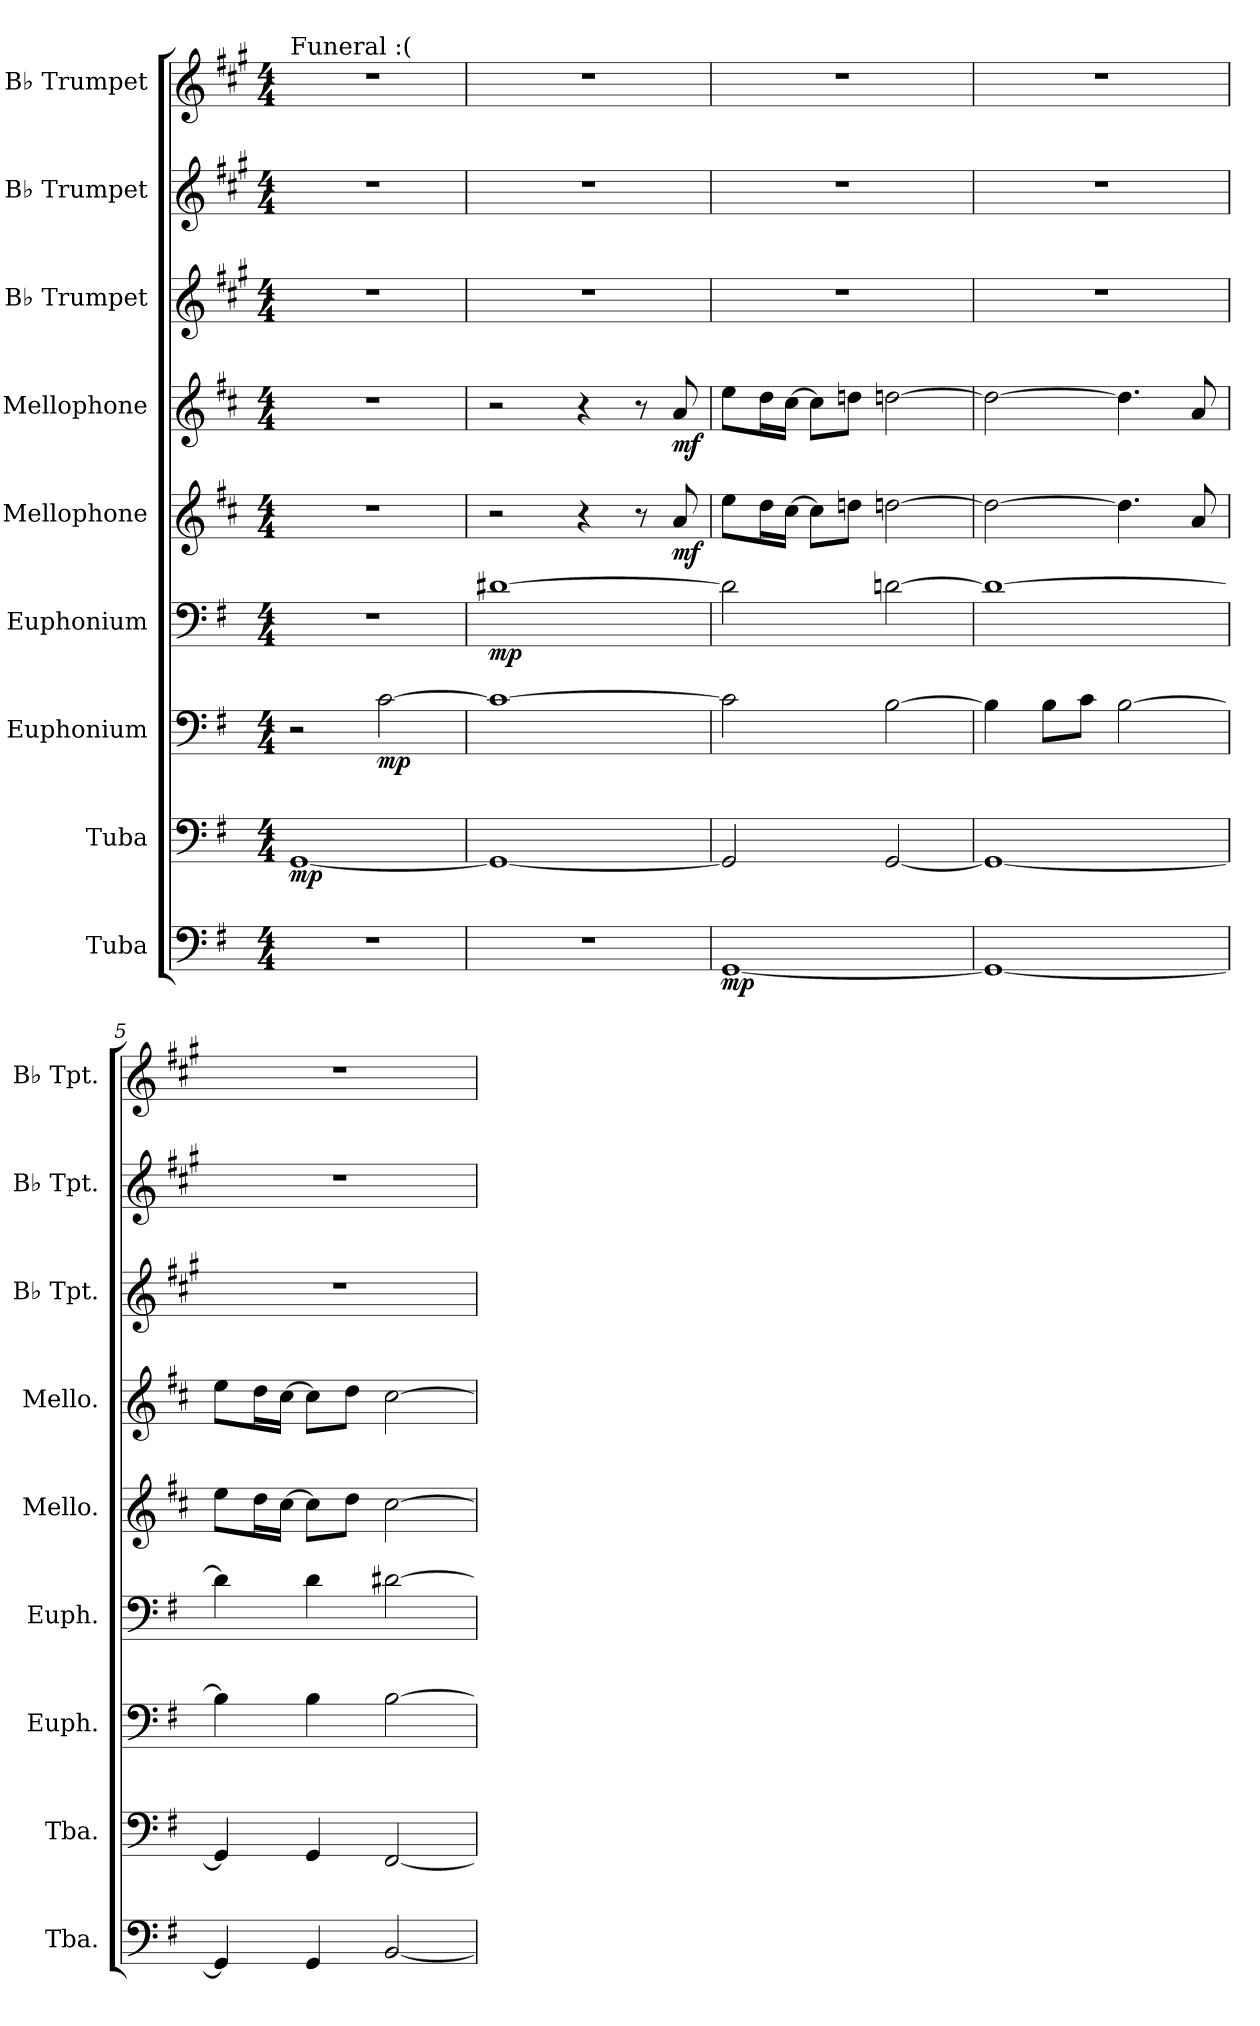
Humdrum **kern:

**kern	**dynam	**kern	**dynam	**kern	**dynam	**kern	**dynam	**kern	**dynam	**kern	**dynam	**kern	**kern	**kern
*part9	*part9	*part8	*part8	*part7	*part7	*part6	*part6	*part5	*part5	*part4	*part4	*part3	*part2	*part1
*staff9	*staff9	*staff8	*staff8	*staff7	*staff7	*staff6	*staff6	*staff5	*staff5	*staff4	*staff4	*staff3	*staff2	*staff1
*I"Tuba	*	*I"Tuba	*	*I"Euphonium	*	*I"Euphonium	*	*I"Mellophone	*	*I"Mellophone	*	*I"B♭ Trumpet	*I"B♭ Trumpet	*I"B♭ Trumpet
*I'Tba.	*	*I'Tba.	*	*I'Euph.	*	*I'Euph.	*	*I'Mello.	*	*I'Mello.	*	*I'B♭ Tpt.	*I'B♭ Tpt.	*I'B♭ Tpt.
*clefF4	*	*clefF4	*	*clefF4	*	*clefF4	*	*clefG2	*	*clefG2	*	*clefG2	*clefG2	*clefG2
*	*	*	*	*	*	*	*	*ITrd4c7	*	*ITrd4c7	*	*ITrd1c2	*ITrd1c2	*ITrd1c2
*k[f#]	*	*k[f#]	*	*k[f#]	*	*k[f#]	*	*k[f#]	*	*k[f#]	*	*k[f#]	*k[f#]	*k[f#]
*M4/4	*	*M4/4	*	*M4/4	*	*M4/4	*	*M4/4	*	*M4/4	*	*M4/4	*M4/4	*M4/4
*MM80	*	*MM80	*	*MM80	*	*MM80	*	*MM80	*	*MM80	*	*MM80	*MM80	*MM80
=1	=1	=1	=1	=1	=1	=1	=1	=1	=1	=1	=1	=1	=1	=1
!	!	!	!	!	!	!	!	!	!	!	!	!	!	!LO:TX:a:t=Funeral &colon;(
!	!	!	!LO:DY:b	!	!	!	!	!	!	!	!	!	!	!
1r	.	[1GG	mp	2r	.	1r	.	1r	.	1r	.	1r	1r	1r
!	!	!	!	!	!LO:DY:b	!	!	!	!	!	!	!	!	!
.	.	.	.	[2c\	mp	.	.	.	.	.	.	.	.	.
=2	=2	=2	=2	=2	=2	=2	=2	=2	=2	=2	=2	=2	=2	=2
!	!	!	!	!	!	!	!LO:DY:b	!	!	!	!	!	!	!
1r	.	1GG_	.	1c_	.	[1d#X	mp	2r	.	2r	.	1r	1r	1r
.	.	.	.	.	.	.	.	4r	.	4r	.	.	.	.
.	.	.	.	.	.	.	.	8r	.	8r	.	.	.	.
!	!	!	!	!	!	!	!	!	!LO:DY:b	!	!LO:DY:b	!	!	!
.	.	.	.	.	.	.	.	8d/	mf	8d/	mf	.	.	.
=3	=3	=3	=3	=3	=3	=3	=3	=3	=3	=3	=3	=3	=3	=3
!	!LO:DY:b	!	!	!	!	!	!	!	!	!	!	!	!	!
[1GG	mp	2GG/]	.	2c\]	.	2d#\]	.	8a\L	.	8a\L	.	1r	1r	1r
.	.	.	.	.	.	.	.	16g\L	.	16g\L	.	.	.	.
.	.	.	.	.	.	.	.	[16f#\JJ	.	[16f#\JJ	.	.	.	.
.	.	.	.	.	.	.	.	8f#\L]	.	8f#\L]	.	.	.	.
.	.	.	.	.	.	.	.	8gn\J	.	8gn\J	.	.	.	.
.	.	[2GG/	.	[2B\	.	[2dn\	.	[2gn\	.	[2gn\	.	.	.	.
=4	=4	=4	=4	=4	=4	=4	=4	=4	=4	=4	=4	=4	=4	=4
1GG_	.	1GG_	.	4B\]	.	1d_	.	2g\_	.	2g\_	.	1r	1r	1r
.	.	.	.	8B\L	.	.	.	.	.	.	.	.	.	.
.	.	.	.	8c\J	.	.	.	.	.	.	.	.	.	.
.	.	.	.	[2B\	.	.	.	4.g\]	.	4.g\]	.	.	.	.
.	.	.	.	.	.	.	.	8d/	.	8d/	.	.	.	.
=5	=5	=5	=5	=5	=5	=5	=5	=5	=5	=5	=5	=5	=5	=5
4GG/]	.	4GG/]	.	4B\]	.	4d\]	.	8a\L	.	8a\L	.	1r	1r	1r
.	.	.	.	.	.	.	.	16g\L	.	16g\L	.	.	.	.
.	.	.	.	.	.	.	.	[16f#\JJ	.	[16f#\JJ	.	.	.	.
4GG/	.	4GG/	.	4B\	.	4d\	.	8f#\L]	.	8f#\L]	.	.	.	.
.	.	.	.	.	.	.	.	8g\J	.	8g\J	.	.	.	.
[2BB/	.	[2FF#/	.	[2B\	.	[2d#X\	.	[2f#\	.	[2f#\	.	.	.	.
=	=	=	=	=	=	=	=	=	=	=	=	=	=	=
*-	*-	*-	*-	*-	*-	*-	*-	*-	*-	*-	*-	*-	*-	*-
